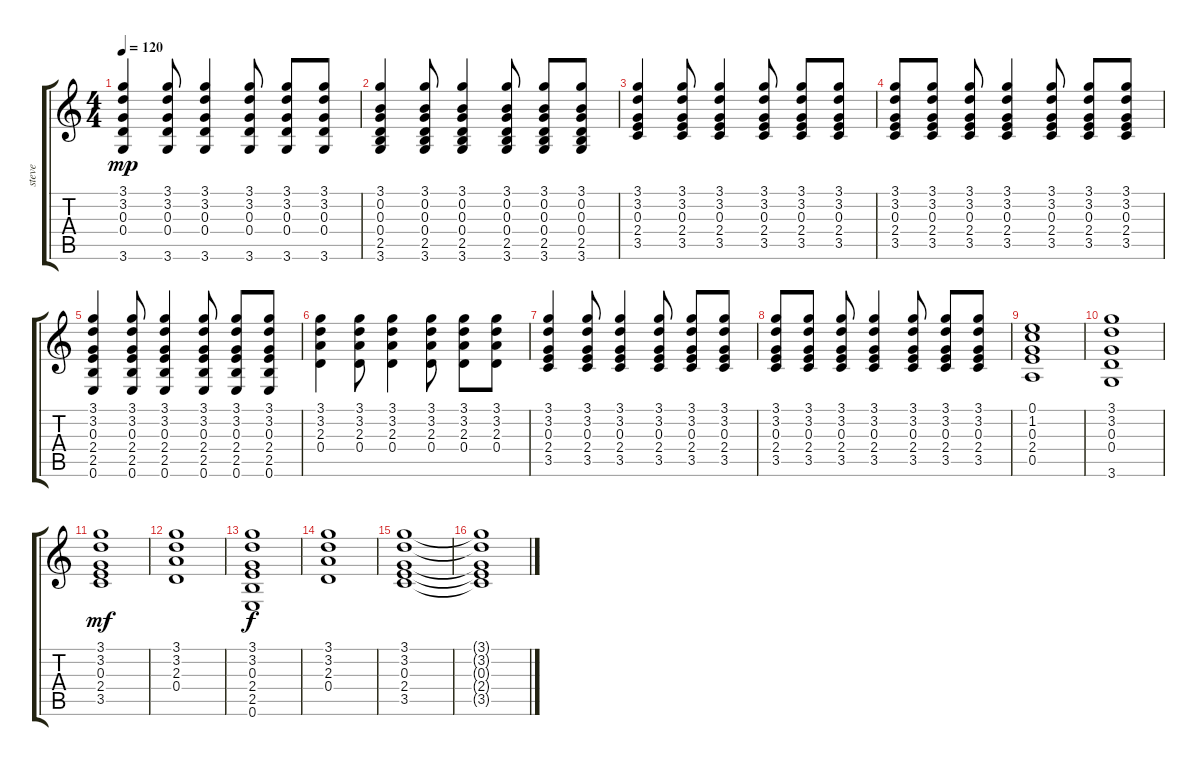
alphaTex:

\track ("steve" "steve") {instrument overdrivenguitar}
\staff {score tabs}
\tuning (E4 B3 G3 D3 A2 E2) {hide}
\ts (4 4)
\tempo 120
\clef g2
\ks c
(3.1 3.2 0.3 0.4 3.6).4{dy mp} (3.1 3.2 0.3 0.4 3.6).8 (3.1 3.2 0.3 0.4 3.6).4 (3.1 3.2 0.3 0.4 3.6).8 (3.1 3.2 0.3 0.4 3.6).8 (3.1 3.2 0.3 0.4 3.6).8 |
(3.1 0.2 0.3 0.4 2.5 3.6).4 (3.1 0.2 0.3 0.4 2.5 3.6).8 (3.1 0.2 0.3 0.4 2.5 3.6).4 (3.1 0.2 0.3 0.4 2.5 3.6).8 (3.1 0.2 0.3 0.4 2.5 3.6).8 (3.1 0.2 0.3 0.4 2.5 3.6).8 |
(3.1 3.2 0.3 2.4 3.5).4 (3.1 3.2 0.3 2.4 3.5).8 (3.1 3.2 0.3 2.4 3.5).4 (3.1 3.2 0.3 2.4 3.5).8 (3.1 3.2 0.3 2.4 3.5).8 (3.1 3.2 0.3 2.4 3.5).8 |
(3.1 3.2 0.3 2.4 3.5).8 (3.1 3.2 0.3 2.4 3.5).8 (3.1 3.2 0.3 2.4 3.5).8 (3.1 3.2 0.3 2.4 3.5).4 (3.1 3.2 0.3 2.4 3.5).8 (3.1 3.2 0.3 2.4 3.5).8 (3.1 3.2 0.3 2.4 3.5).8 |
(3.1 3.2 0.3 2.4 2.5 0.6).4 (3.1 3.2 0.3 2.4 2.5 0.6).8 (3.1 3.2 0.3 2.4 2.5 0.6).4 (3.1 3.2 0.3 2.4 2.5 0.6).8 (3.1 3.2 0.3 2.4 2.5 0.6).8 (3.1 3.2 0.3 2.4 2.5 0.6).8 |
(3.1 3.2 2.3 0.4).4 (3.1 3.2 2.3 0.4).8 (3.1 3.2 2.3 0.4).4 (3.1 3.2 2.3 0.4).8 (3.1 3.2 2.3 0.4).8 (3.1 3.2 2.3 0.4).8 |
(3.1 3.2 0.3 2.4 3.5).4 (3.1 3.2 0.3 2.4 3.5).8 (3.1 3.2 0.3 2.4 3.5).4 (3.1 3.2 0.3 2.4 3.5).8 (3.1 3.2 0.3 2.4 3.5).8 (3.1 3.2 0.3 2.4 3.5).8 |
(3.1 3.2 0.3 2.4 3.5).8 (3.1 3.2 0.3 2.4 3.5).8 (3.1 3.2 0.3 2.4 3.5).8 (3.1 3.2 0.3 2.4 3.5).4 (3.1 3.2 0.3 2.4 3.5).8 (3.1 3.2 0.3 2.4 3.5).8 (3.1 3.2 0.3 2.4 3.5).8 |
(0.1 1.2 0.3 2.4 0.5).1 |
(3.1 3.2 0.3 0.4 3.6).1 |
(3.1 3.2 0.3 2.4 3.5).1{dy mf} |
(3.1 3.2 2.3 0.4).1 |
(3.1 3.2 0.3 2.4 2.5 0.6).1{dy f} |
(3.1 3.2 2.3 0.4).1 |
(3.1 3.2 0.3 2.4 3.5).1 |
(3.1{t} 3.2{t} 0.3{t} 2.4{t} 3.5{t}).1
